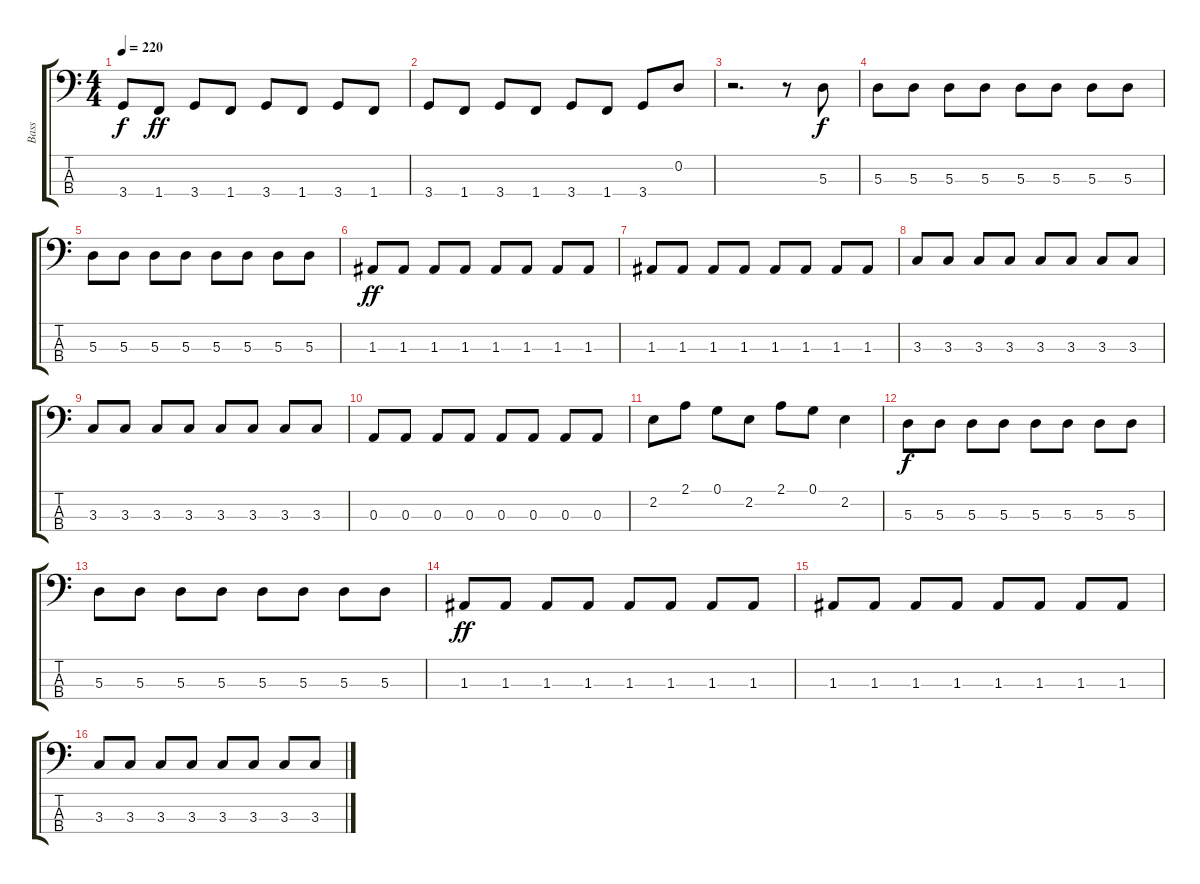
\track ("Bass" "Bass") {instrument electricbassfinger}
\staff {score tabs}
\tuning (G2 D2 A1 E1) {hide}
\ts (4 4)
\tempo 220
\clef f4
\ks c
3.4{t}.8{dy f} 1.4.8{dy ff} 3.4.8 1.4.8 3.4.8 1.4.8 3.4.8 1.4.8 |
3.4.8 1.4.8 3.4.8 1.4.8 3.4.8 1.4.8 3.4.8 0.2.8 |
r.2{d} r.8 5.3.8{dy f} |
5.3.8 5.3.8 5.3.8 5.3.8 5.3.8 5.3.8 5.3.8 5.3.8 |
5.3.8 5.3.8 5.3.8 5.3.8 5.3.8 5.3.8 5.3.8 5.3.8 |
1.3.8{dy ff} 1.3.8 1.3.8 1.3.8 1.3.8 1.3.8 1.3.8 1.3.8 |
1.3.8 1.3.8 1.3.8 1.3.8 1.3.8 1.3.8 1.3.8 1.3.8 |
3.3.8 3.3.8 3.3.8 3.3.8 3.3.8 3.3.8 3.3.8 3.3.8 |
3.3.8 3.3.8 3.3.8 3.3.8 3.3.8 3.3.8 3.3.8 3.3.8 |
0.3.8 0.3.8 0.3.8 0.3.8 0.3.8 0.3.8 0.3.8 0.3.8 |
2.2.8 2.1.8 0.1.8 2.2.8 2.1.8 0.1.8 2.2.4 |
5.3.8{dy f} 5.3.8 5.3.8 5.3.8 5.3.8 5.3.8 5.3.8 5.3.8 |
5.3.8 5.3.8 5.3.8 5.3.8 5.3.8 5.3.8 5.3.8 5.3.8 |
1.3.8{dy ff} 1.3.8 1.3.8 1.3.8 1.3.8 1.3.8 1.3.8 1.3.8 |
1.3.8 1.3.8 1.3.8 1.3.8 1.3.8 1.3.8 1.3.8 1.3.8 |
3.3.8 3.3.8 3.3.8 3.3.8 3.3.8 3.3.8 3.3.8 3.3.8
